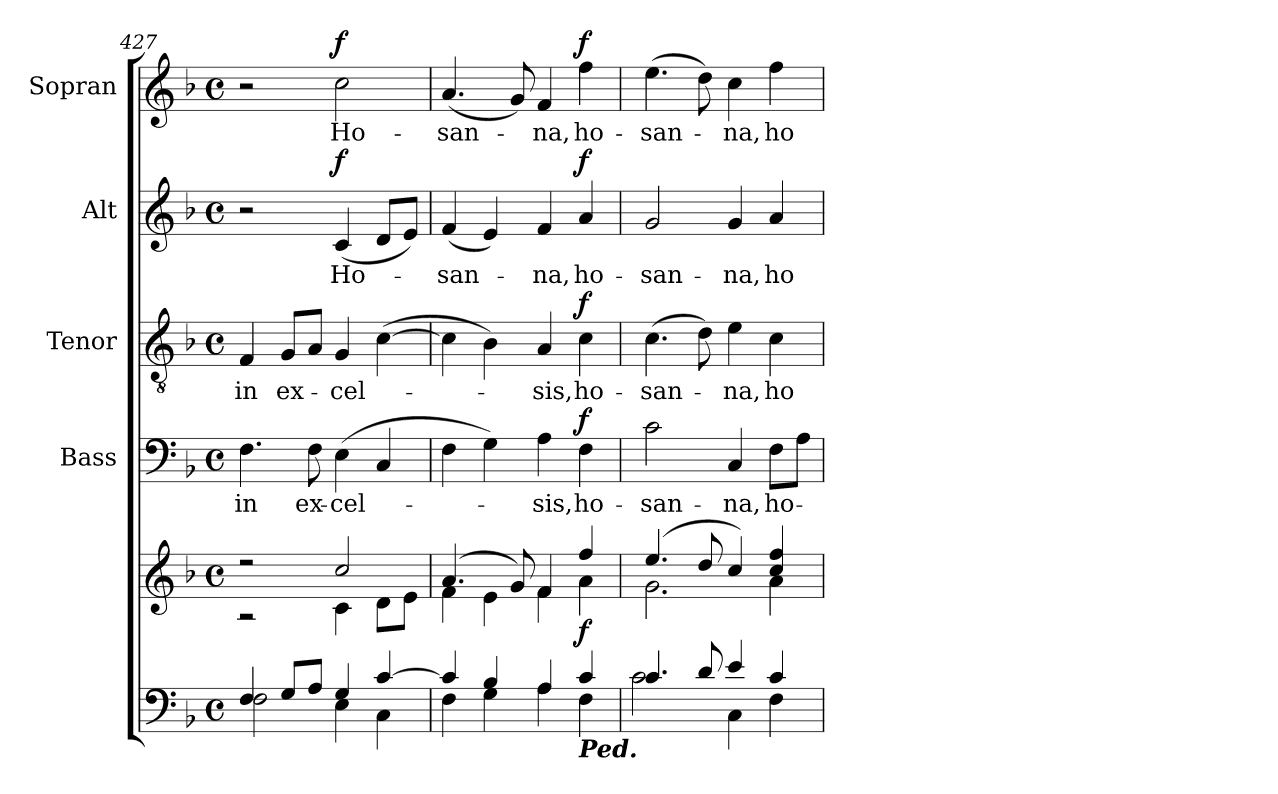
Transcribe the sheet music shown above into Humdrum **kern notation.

**kern	**kern	**dynam	**kern	**text	**dynam	**kern	**text	**dynam	**kern	**text	**dynam	**kern	**text	**dynam
*part5	*part5	*part5	*part4	*part4	*part4	*part3	*part3	*part3	*part2	*part2	*part2	*part1	*part1	*part1
*staff6	*staff5	*staff5/6	*staff4	*staff4	*staff4	*staff3	*staff3	*staff3	*staff2	*staff2	*staff2	*staff1	*staff1	*staff1
*	*	*	*I"Bass	*	*	*I"Tenor	*	*	*I"Alt	*	*	*I"Sopran	*	*
*	*	*	*I'B.	*	*	*I'T.	*	*	*I'A.	*	*	*I'S.	*	*
*clefF4	*clefG2	*	*clefF4	*	*	*clefGv2	*	*	*clefG2	*	*	*clefG2	*	*
*k[b-]	*k[b-]	*	*k[b-]	*	*	*k[b-]	*	*	*k[b-]	*	*	*k[b-]	*	*
*F:	*F:	*	*F:	*	*	*F:	*	*	*F:	*	*	*F:	*	*
*M4/4	*M4/4	*	*M4/4	*	*	*M4/4	*	*	*M4/4	*	*	*M4/4	*	*
*met(c)	*met(c)	*	*met(c)	*	*	*met(c)	*	*	*met(c)	*	*	*met(c)	*	*
=427	=427	=427	=427	=427	=427	=427	=427	=427	=427	=427	=427	=427	=427	=427
*^	*^	*	*	*	*	*	*	*	*	*	*	*	*	*
!	!	!	!	!	!	!LO:LY:b	!	!	!LO:LY:b	!	!	!	!	!	!	!
4F/	2F\	2r	2r	.	4.F\	in	.	4F/	in	.	2r	.	.	2r	.	.
!	!	!	!	!	!	!	!	!	!LO:LY:b	!	!	!	!	!	!	!
8G/L	.	.	.	.	.	.	.	8G/L	ex-	.	.	.	.	.	.	.
!	!	!	!	!	!	!LO:LY:b	!	!	!	!	!	!	!	!	!	!
8A/J	.	.	.	.	8F\	ex-	.	8A/J	.	.	.	.	.	.	.	.
!	!	!	!	!	!	!LO:LY:b	!	!	!LO:LY:b	!	!	!LO:LY:b	!LO:DY:a	!	!LO:LY:b	!LO:DY:a
4G/	4E\	2cc/	4c\	.	(>4E\	-cel-	.	4G/	-cel-	.	(<4c/	Ho-	f	2cc\	Ho-	f
[>4c/	4C\	.	8d\L	.	4C/	.	.	(>[4c\	.	.	8d/L	.	.	.	.	.
.	.	.	8e\J	.	.	.	.	.	.	.	8e/J)	.	.	.	.	.
=428	=428	=428	=428	=428	=428	=428	=428	=428	=428	=428	=428	=428	=428	=428	=428	=428
!	!	!	!	!	!	!	!	!	!	!	!	!LO:LY:b	!	!	!LO:LY:b	!
4c/]	4F\	(4.a/	4f\	.	4F\	.	.	4c\]	.	.	(<4f/	-san-	.	(<4.a/	-san-	.
4B-/	4G\	.	4e\	.	4G\)	.	.	4B-\)	.	.	4e/)	.	.	.	.	.
.	.	8g/)	.	.	.	.	.	.	.	.	.	.	.	8g/)	.	.
!	!	!	!	!	!	!LO:LY:b	!	!	!LO:LY:b	!	!	!LO:LY:b	!	!	!LO:LY:b	!
4A/	4A\	4f/	4f\	.	4A\	-sis,	.	4A/	-sis,	.	4f/	-na,	.	4f/	-na,	.
!LO:TX:b:Bi:t=Ped.	!	!	!	!	!	!	!	!	!	!	!	!	!	!	!	!
!	!	!	!	!LO:DY:b	!	!LO:LY:b	!LO:DY:a	!	!LO:LY:b	!LO:DY:a	!	!LO:LY:b	!LO:DY:a	!	!LO:LY:b	!LO:DY:a
4c/	4F\	4ff/	4a\	f	4F\	ho-	f	4c\	ho-	f	4a/	ho-	f	4ff\	ho-	f
!!LO:LB:g=z
=429	=429	=429	=429	=429	=429	=429	=429	=429	=429	=429	=429	=429	=429	=429	=429	=429
!	!	!	!	!	!	!LO:LY:b	!	!	!LO:LY:b	!	!	!LO:LY:b	!	!	!LO:LY:b	!
4.c/	2c\	(4.ee/	2.g\	.	2c\	-san-	.	(>4.c\	-san-	.	2g/	-san-	.	(>4.ee\	-san-	.
8d/	.	8dd/	.	.	.	.	.	8d\)	.	.	.	.	.	8dd\)	.	.
!	!	!	!	!	!	!LO:LY:b	!	!	!LO:LY:b	!	!	!LO:LY:b	!	!	!LO:LY:b	!
4e/	4C\	4cc/)	.	.	4C/	-na,	.	4e\	-na,	.	4g/	-na,	.	4cc\	-na,	.
!	!	!	!	!	!	!LO:LY:b	!	!	!LO:LY:b	!	!	!LO:LY:b	!	!	!LO:LY:b	!
4c/	4F\	4cc/ 4ff/	4a\	.	8F\L	ho-	.	4c\	ho-	.	4a/	ho-	.	4ff\	ho-	.
.	.	.	.	.	8A\J	.	.	.	.	.	.	.	.	.	.	.
*v	*v	*	*	*	*	*	*	*	*	*	*	*	*	*	*	*
*	*v	*v	*	*	*	*	*	*	*	*	*	*	*	*	*
=	=	=	=	=	=	=	=	=	=	=	=	=	=	=
*-	*-	*-	*-	*-	*-	*-	*-	*-	*-	*-	*-	*-	*-	*-
